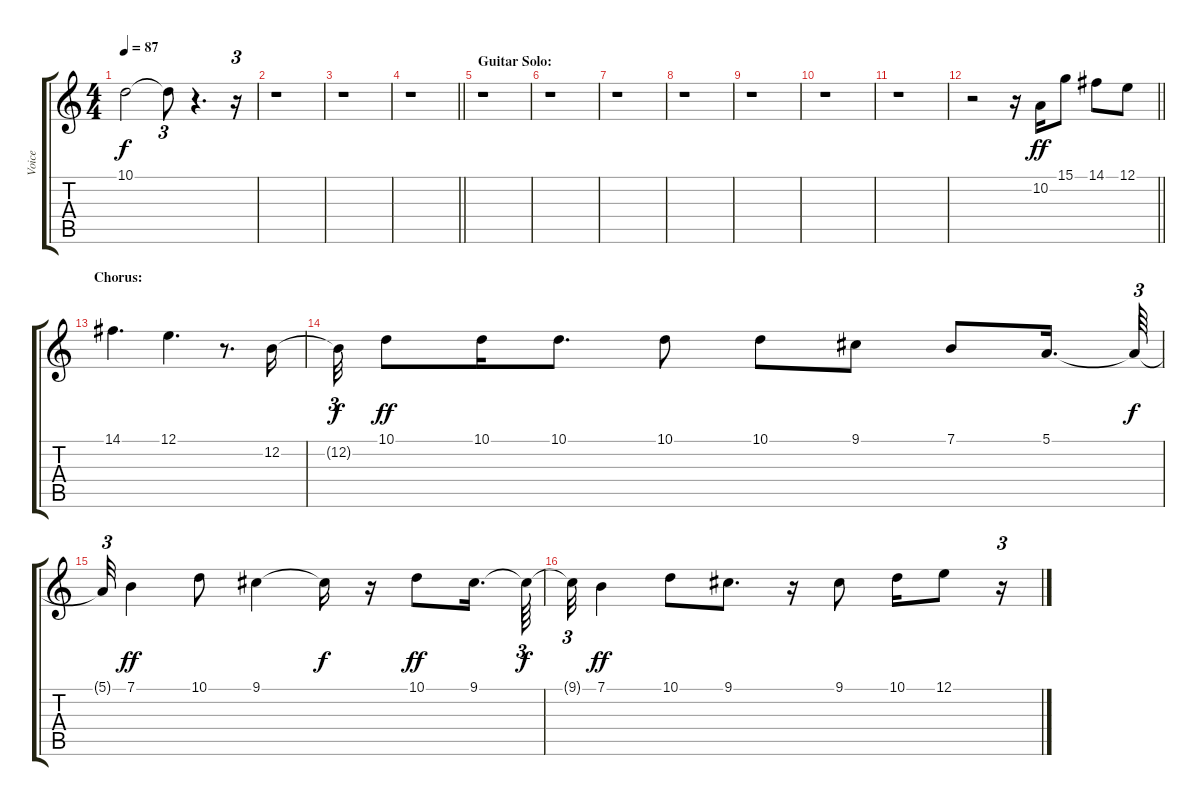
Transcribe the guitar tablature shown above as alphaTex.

\track ("Voice" "Voice") {instrument voiceoohs}
\staff {score tabs}
\tuning (E4 B3 G3 D3 A2 E2) {hide}
\ts (4 4)
\tempo 87
\clef g2
\ks c
10.1{t}.2{dy f} 10.1{t}.8{tu (3 2)} r.4{d} r.16{tu (3 2)} |
r.1 |
r.1 |
\barLineRight lightlight
r.1 |
\section ("" "Guitar Solo:")
r.1 |
r.1 |
r.1 |
r.1 |
r.1 |
r.1 |
r.1 |
\barLineRight lightlight
r.2 r.16 10.2.16{dy ff} 15.1.8 14.1.8 12.1.8 |
\section ("" "Chorus:")
14.1.4{d} 12.1.4{d} r.8{d} 12.2.16 |
12.2{t}.32{tu (3 2) dy f} 10.1.8{dy ff} 10.1.16 10.1.8{d} 10.1.8 10.1.8 9.1.8 7.1.8 5.1.16{d} 5.1{t}.64{tu (3 2) dy f} |
5.1{t}.32{tu (3 2)} 7.1.4{dy ff} 10.1.8 9.1.4 9.1{t}.16{dy f} r.16 10.1.8{dy ff} 9.1.16{d} 9.1{t}.64{tu (3 2) dy f} |
9.1{t}.32{tu (3 2)} 7.1.4{dy ff} 10.1.8 9.1.8{d} r.16 9.1.8 10.1.16 12.1.8 r.16{tu (3 2)}
